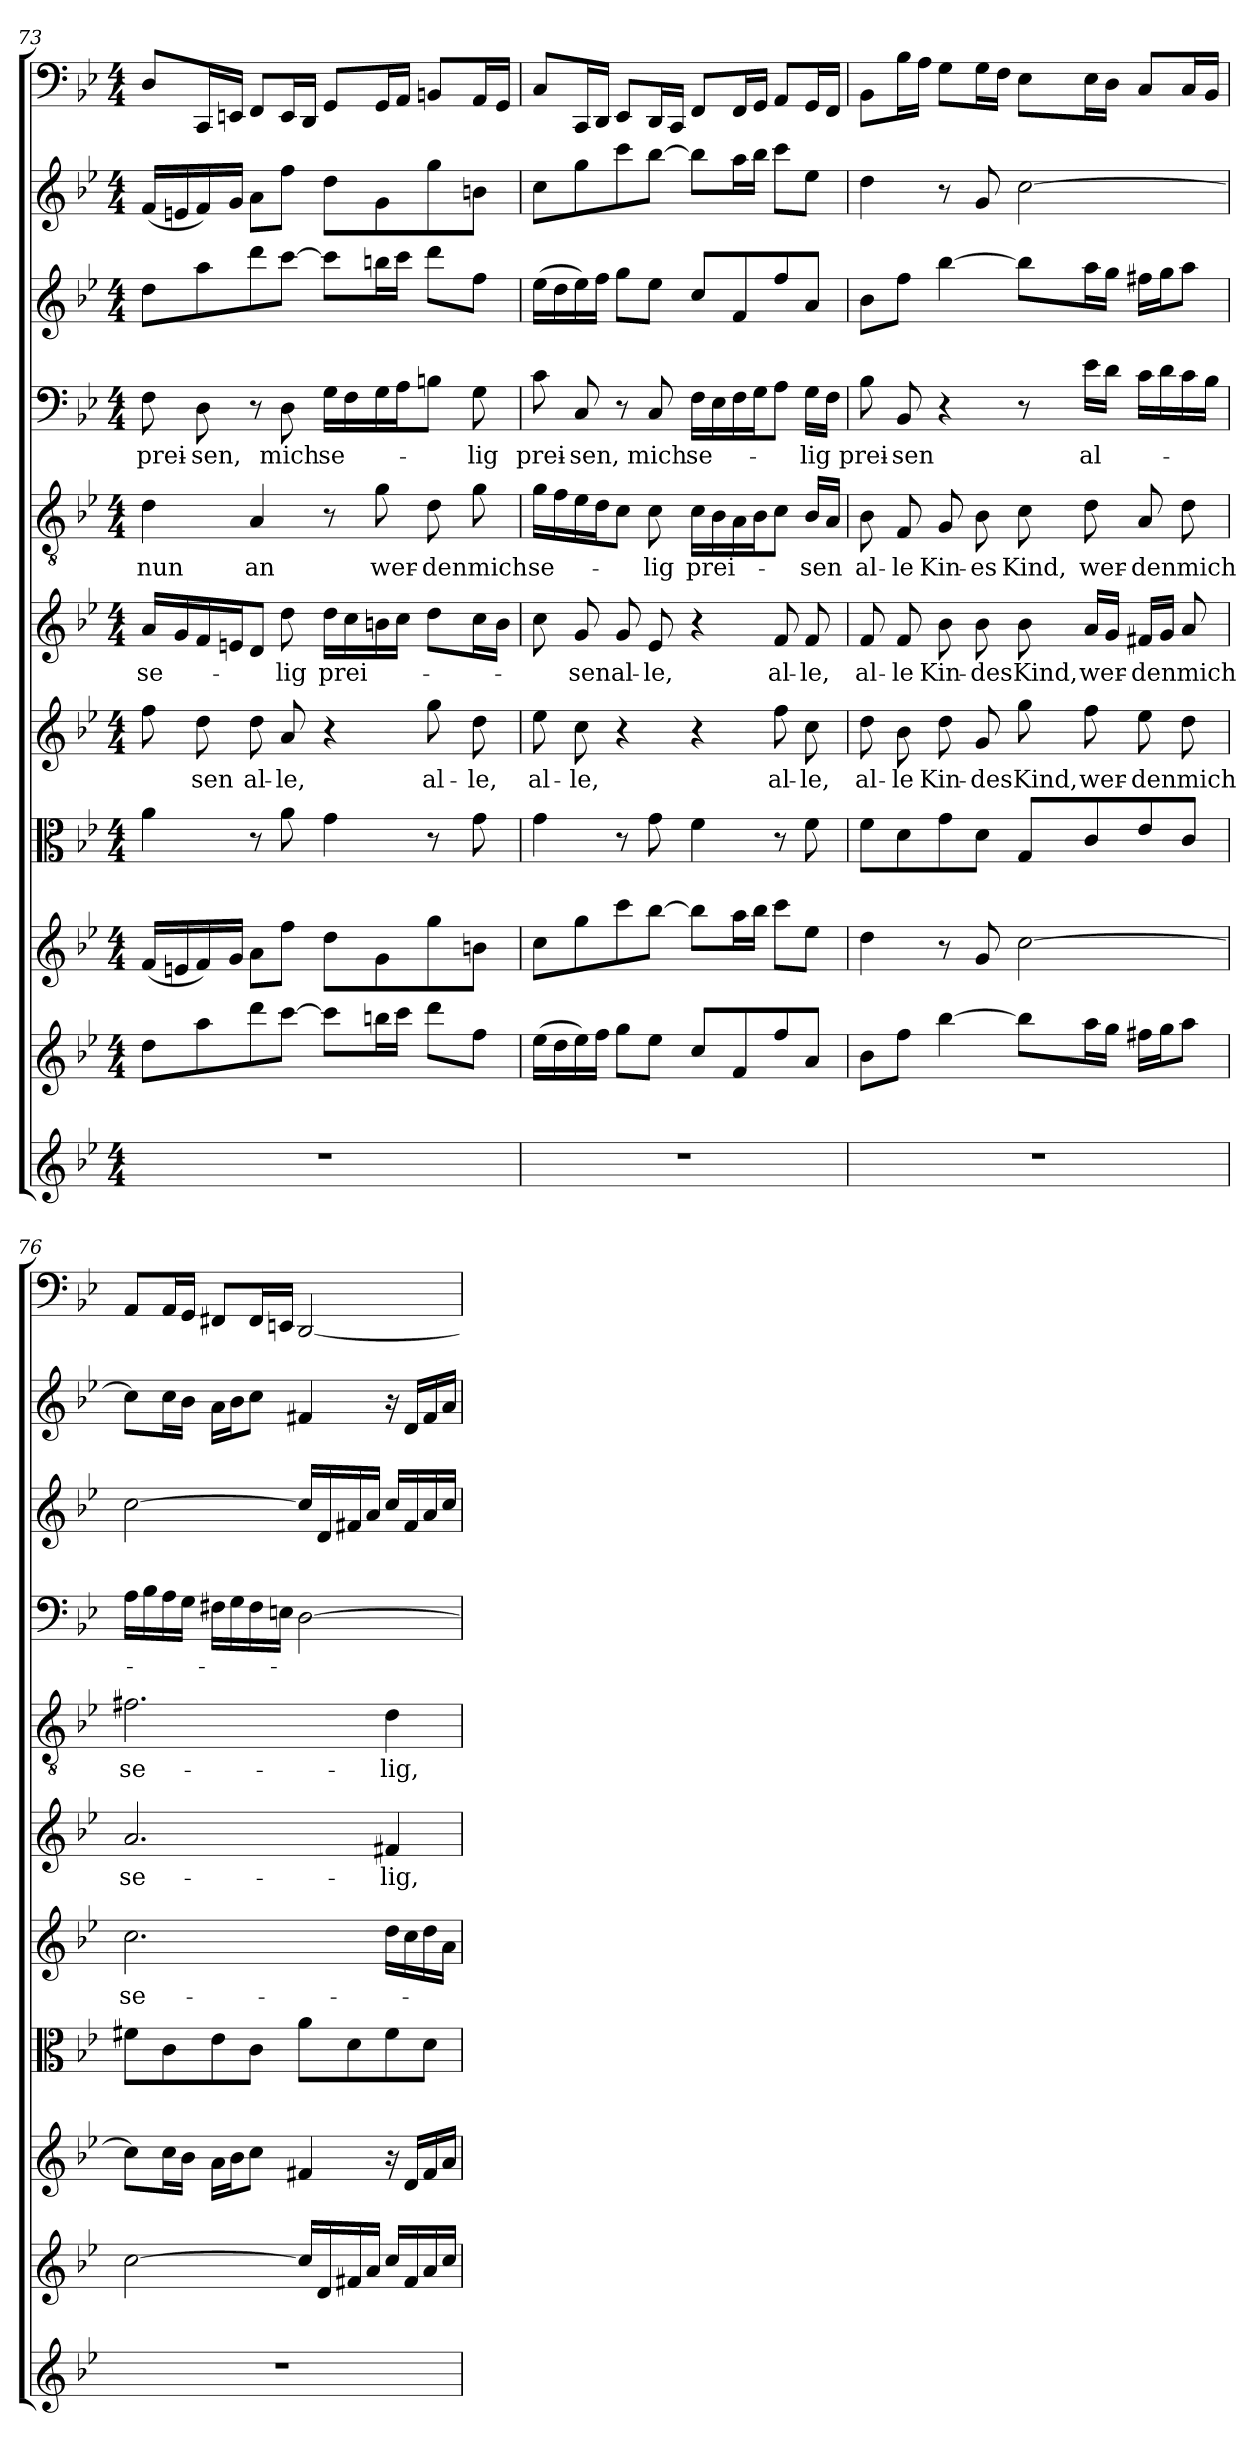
**kern	**kern	**kern	**kern	**kern	**text	**kern	**text	**kern	**text	**kern	**text	**kern	**kern	**kern
*part11	*part10	*part9	*part8	*part7	*part7	*part6	*part6	*part5	*part5	*part4	*part4	*part3	*part2	*part1
*staff11	*staff10	*staff9	*staff8	*staff7	*staff7	*staff6	*staff6	*staff5	*staff5	*staff4	*staff4	*staff3	*staff2	*staff1
*clefG2	*clefG2	*clefG2	*clefC3	*clefG2	*	*clefG2	*	*clefGv2	*	*clefF4	*	*clefG2	*clefG2	*clefF4
*k[b-e-]	*k[b-e-]	*k[b-e-]	*k[b-e-]	*k[b-e-]	*	*k[b-e-]	*	*k[b-e-]	*	*k[b-e-]	*	*k[b-e-]	*k[b-e-]	*k[b-e-]
*g:	*g:	*g:	*g:	*g:	*	*g:	*	*g:	*	*g:	*	*g:	*g:	*g:
*M4/4	*M4/4	*M4/4	*M4/4	*M4/4	*	*M4/4	*	*M4/4	*	*M4/4	*	*M4/4	*M4/4	*M4/4
=73	=73	=73	=73	=73	=73	=73	=73	=73	=73	=73	=73	=73	=73	=73
1r	8dd\L	(16f/LL	4a\	8ff\	.	16a/LL	se-	4d\	nun	8F\	prei-	8dd\L	(16f/LL	8D/L
.	.	16en/	.	.	.	16g/	.	.	.	.	.	.	16en/	.
.	8aa\	16f/)	.	8dd\	-sen	16f/	.	.	.	8D\	-sen,	8aa\	16f/)	16CC/L
.	.	16g/JJ	.	.	.	16en/J	.	.	.	.	.	.	16g/JJ	16EEn/JJ
.	8ddd\	8a\L	8r	8dd\	al-	8d/J	.	4A/	an	8r	.	8ddd\	8a\L	8FF/L
.	[8ccc\J	8ff\J	8a\	8a/	-le,	8dd\	-lig	.	.	8D\	mich	[8ccc\J	8ff\J	16EE/L
.	.	.	.	.	.	.	.	.	.	.	.	.	.	16DD/JJ
.	8ccc\L]	8dd\L	4g\	4r	.	16dd\LL	prei-	8r	.	16G\LL	se-	8ccc\L]	8dd\L	8GG/L
.	.	.	.	.	.	16cc\	.	.	.	16F\	.	.	.	.
.	16bbn\L	8g\	.	.	.	16bn\	.	8g\	wer-	16G\	.	16bbn\L	8g\	16GG/L
.	16ccc\JJ	.	.	.	.	16cc\JJ	.	.	.	16A\J	.	16ccc\JJ	.	16AA/JJ
.	8ddd\L	8gg\	8r	8gg\	al-	8dd\L	.	8d\	-den	8Bn\J	.	8ddd\L	8gg\	8BBn/L
.	8ff\J	8bn\J	8g\	8dd\	-le,	16cc\L	.	8g\	mich	8G\	-lig	8ff\J	8bn\J	16AA/L
.	.	.	.	.	.	16b\JJ	.	.	.	.	.	.	.	16GG/JJ
=74	=74	=74	=74	=74	=74	=74	=74	=74	=74	=74	=74	=74	=74	=74
1r	(16ee-\LL	8cc\L	4g\	8ee-\	al-	8cc\	.	16g\LL	se-	8c\	prei-	(16ee-\LL	8cc\L	8C/L
.	16dd\	.	.	.	.	.	.	16f\	.	.	.	16dd\	.	.
.	16ee-\)	8gg\	.	8cc\	-le,	8g/	-sen	16e-\	.	8C/	-sen,	16ee-\)	8gg\	16CC/L
.	16ff\JJ	.	.	.	.	.	.	16d\J	.	.	.	16ff\JJ	.	16DD/JJ
.	8gg\L	8ccc\	8r	4r	.	8g/	al-	8c\J	.	8r	.	8gg\L	8ccc\	8EE-/L
.	8ee-\J	[8bb-\J	8g\	.	.	8e-/	-le,	8c\	-lig	8C/	mich	8ee-\J	[8bb-\J	16DD/L
.	.	.	.	.	.	.	.	.	.	.	.	.	.	16CC/JJ
.	8cc/L	8bb-\L]	4f\	4r	.	4r	.	16c\LL	prei-	16F\LL	se-	8cc/L	8bb-\L]	8FF/L
.	.	.	.	.	.	.	.	16B-\	.	16E-\	.	.	.	.
.	8f/	16aa\L	.	.	.	.	.	16A\	.	16F\	.	8f/	16aa\L	16FF/L
.	.	16bb-\JJ	.	.	.	.	.	16B-\J	.	16G\J	.	.	16bb-\JJ	16GG/JJ
.	8ff/	8ccc\L	8r	8ff\	al-	8f/	al-	8c\J	.	8A\J	.	8ff/	8ccc\L	8AA/L
.	8a/J	8ee-\J	8f\	8cc\	-le,	8f/	-le,	16B-/LL	-sen	16G\LL	-lig	8a/J	8ee-\J	16GG/L
.	.	.	.	.	.	.	.	16A/JJ	.	16F\JJ	.	.	.	16FF/JJ
=75	=75	=75	=75	=75	=75	=75	=75	=75	=75	=75	=75	=75	=75	=75
1r	8b-\L	4dd\	8f\L	8dd\	al-	8f/	al-	8B-\	al-	8B-\	prei-	8b-\L	4dd\	8BB-\L
.	8ff\J	.	8d\	8b-\	-le	8f/	-le	8F/	-le	8BB-/	-sen	8ff\J	.	16B-\L
.	.	.	.	.	.	.	.	.	.	.	.	.	.	16A\JJ
.	[4bb-\	8r	8g\	8dd\	Kin-	8b-\	Kin-	8G/	Kin-	4r	.	[4bb-\	8r	8G\L
.	.	8g/	8d\J	8g/	-des	8b-\	-des	8B-\	-es	.	.	.	8g/	16G\L
.	.	.	.	.	.	.	.	.	.	.	.	.	.	16F\JJ
.	8bb-\L]	[2cc\	8G/L	8gg\	Kind,	8b-\	Kind,	8c\	Kind,	8r	.	8bb-\L]	[2cc\	8E-\L
.	16aa\L	.	8c/	8ff\	wer-	16a/LL	wer-	8d\	wer-	16e-\LL	al-	16aa\L	.	16E-\L
.	16gg\JJ	.	.	.	.	16g/JJ	.	.	.	16d\JJ	.	16gg\JJ	.	16D\JJ
.	16ff#X\LL	.	8e-/	8ee-\	-den	16f#X/LL	-den	8A/	-den	16c\LL	.	16ff#X\LL	.	8C/L
.	16gg\J	.	.	.	.	16g/JJ	.	.	.	16d\	.	16gg\J	.	.
.	8aa\J	.	8c/J	8dd\	mich	8a/	mich	8d\	mich	16c\	.	8aa\J	.	16C/L
.	.	.	.	.	.	.	.	.	.	16B-\JJ	.	.	.	16BB-/JJ
=76	=76	=76	=76	=76	=76	=76	=76	=76	=76	=76	=76	=76	=76	=76
1r	[2cc\	8cc\L]	8f#X\L	2.cc\	se-	2.a/	se-	2.f#X\	se-	16A\LL	.	[2cc\	8cc\L]	8AA/L
.	.	.	.	.	.	.	.	.	.	16B-\	.	.	.	.
.	.	16cc\L	8c\	.	.	.	.	.	.	16A\	.	.	16cc\L	16AA/L
.	.	16b-\JJ	.	.	.	.	.	.	.	16G\JJ	.	.	16b-\JJ	16GG/JJ
.	.	16a\LL	8e-\	.	.	.	.	.	.	16F#X\LL	.	.	16a\LL	8FF#X/L
.	.	16b-\J	.	.	.	.	.	.	.	16G\	.	.	16b-\J	.
.	.	8cc\J	8c\J	.	.	.	.	.	.	16F#\	.	.	8cc\J	16FF#/L
.	.	.	.	.	.	.	.	.	.	16En\JJ	.	.	.	16EEn/JJ
.	16cc/LL]	4f#X/	8a\L	.	.	.	.	.	.	[2D\	.	16cc/LL]	4f#X/	[2DD/
.	16d/	.	.	.	.	.	.	.	.	.	.	16d/	.	.
.	16f#X/	.	8d\	.	.	.	.	.	.	.	.	16f#X/	.	.
.	16a/JJ	.	.	.	.	.	.	.	.	.	.	16a/JJ	.	.
.	16cc/LL	16r	8f#\	16dd\LL	.	4f#X/	-lig,	4d\	-lig,	.	.	16cc/LL	16r	.
.	16f#/	16d/LL	.	16cc\	.	.	.	.	.	.	.	16f#/	16d/LL	.
.	16a/	16f#/	8d\J	16dd\	.	.	.	.	.	.	.	16a/	16f#/	.
.	16cc/JJ	16a/JJ	.	16a\JJ	.	.	.	.	.	.	.	16cc/JJ	16a/JJ	.
=	=	=	=	=	=	=	=	=	=	=	=	=	=	=
*-	*-	*-	*-	*-	*-	*-	*-	*-	*-	*-	*-	*-	*-	*-
